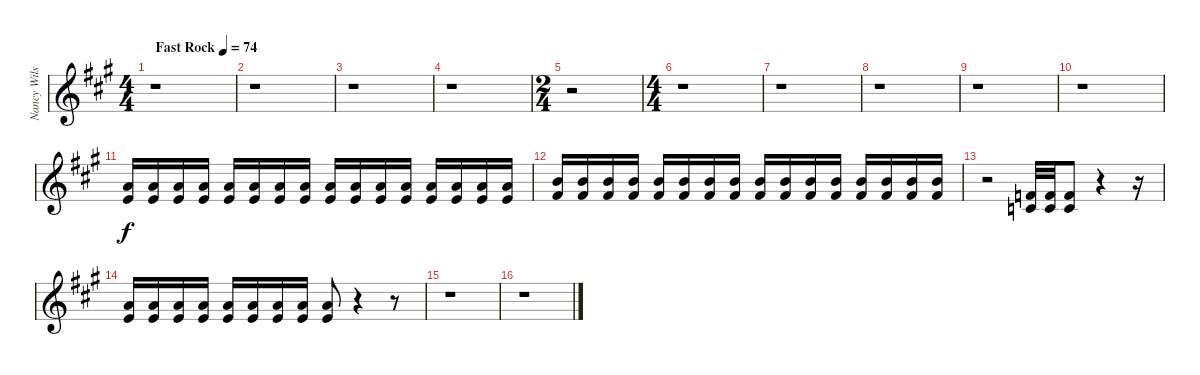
\track ("Nancy Wilson Piano" "Nancy Wils") {instrument brightacousticpiano}
\staff {score}
\tuning (E4 B3 G3 D3 A2 E2) {hide}
\ts (4 4)
\tempo (74 "Fast Rock")
\clef g2
\ks a
r.1{dy f instrument brightacousticpiano} |
r.1 |
r.1 |
r.1 |
\ts (2 4)
r.2 |
\ts (4 4)
r.1 |
r.1 |
r.1 |
r.1 |
r.1 |
(5.1 5.2).16 (5.1 5.2).16 (5.1 5.2).16 (5.1 5.2).16 (5.1 5.2).16 (5.1 5.2).16 (5.1 5.2).16 (5.1 5.2).16 (5.1 5.2).16 (5.1 5.2).16 (5.1 5.2).16 (5.1 5.2).16 (5.1 5.2).16 (5.1 5.2).16 (5.1 5.2).16 (5.1 5.2).16 |
(7.1 7.2).16 (7.1 7.2).16 (7.1 7.2).16 (7.1 7.2).16 (7.1 7.2).16 (7.1 7.2).16 (7.1 7.2).16 (7.1 7.2).16 (7.1 7.2).16 (7.1 7.2).16 (7.1 7.2).16 (7.1 7.2).16 (7.1 7.2).16 (7.1 7.2).16 (7.1 7.2).16 (7.1 7.2).16 |
r.2 (1.1 1.2).32 (1.1 1.2).32 (1.1 1.2).8 r.4 r.16 |
(5.1 5.2).16 (5.1 5.2).16 (5.1 5.2).16 (5.1 5.2).16 (5.1 5.2).16 (5.1 5.2).16 (5.1 5.2).16 (5.1 5.2).16 (5.1 5.2).8 r.4 r.8 |
r.1 |
r.1
